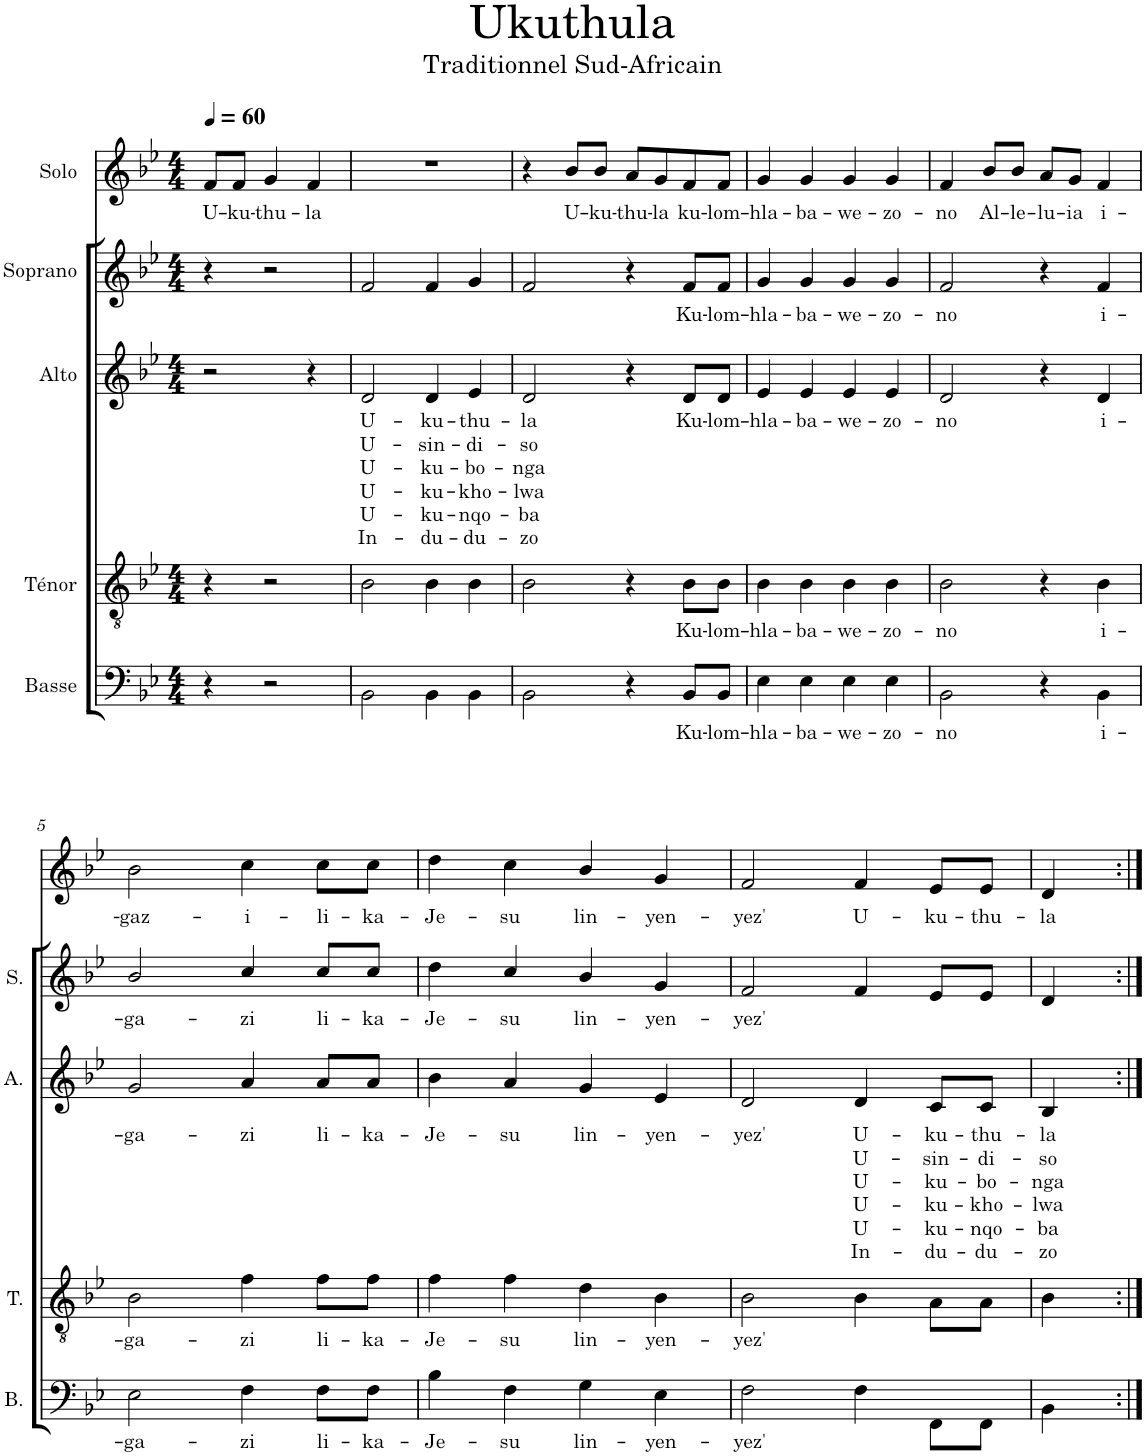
**kern	**text	**kern	**text	**kern	**text	**text	**text	**text	**text	**text	**kern	**text	**kern	**text
*part5	*part5	*part4	*part4	*part3	*part3	*part3	*part3	*part3	*part3	*part3	*part2	*part2	*part1	*part1
*staff5	*staff5	*staff4	*staff4	*staff3	*staff3	*staff3	*staff3	*staff3	*staff3	*staff3	*staff2	*staff2	*staff1	*staff1
*I"Basse	*	*I"Ténor	*	*I"Alto	*	*	*	*	*	*	*I"Soprano	*	*I"Solo	*
*I'B.	*	*I'T.	*	*I'A.	*	*	*	*	*	*	*I'S.	*	*	*
*clefF4	*	*clefGv2	*	*clefG2	*	*	*	*	*	*	*clefG2	*	*clefG2	*
*k[b-e-]	*	*k[b-e-]	*	*k[b-e-]	*	*	*	*	*	*	*k[b-e-]	*	*k[b-e-]	*
*M4/4	*	*M4/4	*	*M4/4	*	*	*	*	*	*	*M4/4	*	*M4/4	*
*MM60	*	*MM60	*	*MM60	*	*	*	*	*	*	*MM60	*	*MM60	*
=	=	=	=	=	=	=	=	=	=	=	=	=	=	=
!	!	!	!	!	!	!	!	!	!	!	!	!	!	!LO:LY:b
4r	.	4r	.	2r	.	.	.	.	.	.	4r	.	8f/L	U-
!	!	!	!	!	!	!	!	!	!	!	!	!	!	!LO:LY:b
.	.	.	.	.	.	.	.	.	.	.	.	.	8f/J	-ku-
!	!	!	!	!	!	!	!	!	!	!	!	!	!	!LO:LY:b
2r	.	2r	.	.	.	.	.	.	.	.	2r	.	4g/	-thu-
!	!	!	!	!	!	!	!	!	!	!	!	!	!	!LO:LY:b
.	.	.	.	4r	.	.	.	.	.	.	.	.	4f/	-la
=1	=1	=1	=1	=1	=1	=1	=1	=1	=1	=1	=1	=1	=1	=1
!	!	!	!	!	!LO:LY:b	!LO:LY:b	!LO:LY:b	!LO:LY:b	!LO:LY:b	!LO:LY:b	!	!	!	!
2BB-\	.	2B-\	.	2d/	U-	U-	U-	U-	U-	In-	2f/	.	1r	.
!	!	!	!	!	!LO:LY:b	!LO:LY:b	!LO:LY:b	!LO:LY:b	!LO:LY:b	!LO:LY:b	!	!	!	!
4BB-\	.	4B-\	.	4d/	-ku-	-sin-	-ku-	-ku-	-ku-	-du-	4f/	.	.	.
!	!	!	!	!	!LO:LY:b	!LO:LY:b	!LO:LY:b	!LO:LY:b	!LO:LY:b	!LO:LY:b	!	!	!	!
4BB-\	.	4B-\	.	4e-/	-thu-	-di-	-bo-	-kho-	-nqo-	-du-	4g/	.	.	.
=2	=2	=2	=2	=2	=2	=2	=2	=2	=2	=2	=2	=2	=2	=2
!	!	!	!	!	!LO:LY:b	!LO:LY:b	!LO:LY:b	!LO:LY:b	!LO:LY:b	!LO:LY:b	!	!	!	!
2BB-\	.	2B-\	.	2d/	-la	-so	-nga	-lwa	-ba	-zo	2f/	.	4r	.
!	!	!	!	!	!	!	!	!	!	!	!	!	!	!LO:LY:b
.	.	.	.	.	.	.	.	.	.	.	.	.	8b-/L	U-
!	!	!	!	!	!	!	!	!	!	!	!	!	!	!LO:LY:b
.	.	.	.	.	.	.	.	.	.	.	.	.	8b-/J	-ku-
!	!	!	!	!	!	!	!	!	!	!	!	!	!	!LO:LY:b
4r	.	4r	.	4r	.	.	.	.	.	.	4r	.	8a/L	-thu-
!	!	!	!	!	!	!	!	!	!	!	!	!	!	!LO:LY:b
.	.	.	.	.	.	.	.	.	.	.	.	.	8g/	-la
!	!LO:LY:b	!	!LO:LY:b	!	!LO:LY:b	!	!	!	!	!	!	!LO:LY:b	!	!LO:LY:b
8BB-/L	Ku-	8B-\L	Ku-	8d/L	Ku-	.	.	.	.	.	8f/L	Ku-	8f/	ku-
!	!LO:LY:b	!	!LO:LY:b	!	!LO:LY:b	!	!	!	!	!	!	!LO:LY:b	!	!LO:LY:b
8BB-/J	-lom-	8B-\J	-lom-	8d/J	-lom-	.	.	.	.	.	8f/J	-lom-	8f/J	-lom-
=3	=3	=3	=3	=3	=3	=3	=3	=3	=3	=3	=3	=3	=3	=3
!	!LO:LY:b	!	!LO:LY:b	!	!LO:LY:b	!	!	!	!	!	!	!LO:LY:b	!	!LO:LY:b
4E-\	-hla-	4B-\	-hla-	4e-/	-hla-	.	.	.	.	.	4g/	-hla-	4g/	-hla-
!	!LO:LY:b	!	!LO:LY:b	!	!LO:LY:b	!	!	!	!	!	!	!LO:LY:b	!	!LO:LY:b
4E-\	-ba-	4B-\	-ba-	4e-/	-ba-	.	.	.	.	.	4g/	-ba-	4g/	-ba-
!	!LO:LY:b	!	!LO:LY:b	!	!LO:LY:b	!	!	!	!	!	!	!LO:LY:b	!	!LO:LY:b
4E-\	-we-	4B-\	-we-	4e-/	-we-	.	.	.	.	.	4g/	-we-	4g/	-we-
!	!LO:LY:b	!	!LO:LY:b	!	!LO:LY:b	!	!	!	!	!	!	!LO:LY:b	!	!LO:LY:b
4E-\	-zo-	4B-\	-zo-	4e-/	-zo-	.	.	.	.	.	4g/	-zo-	4g/	-zo-
=4	=4	=4	=4	=4	=4	=4	=4	=4	=4	=4	=4	=4	=4	=4
!	!LO:LY:b	!	!LO:LY:b	!	!LO:LY:b	!	!	!	!	!	!	!LO:LY:b	!	!LO:LY:b
2BB-\	-no	2B-\	-no	2d/	-no	.	.	.	.	.	2f/	-no	4f/	-no
!	!	!	!	!	!	!	!	!	!	!	!	!	!	!LO:LY:b
.	.	.	.	.	.	.	.	.	.	.	.	.	8b-/L	Al-
!	!	!	!	!	!	!	!	!	!	!	!	!	!	!LO:LY:b
.	.	.	.	.	.	.	.	.	.	.	.	.	8b-/J	-le-
!	!	!	!	!	!	!	!	!	!	!	!	!	!	!LO:LY:b
4r	.	4r	.	4r	.	.	.	.	.	.	4r	.	8a/L	-lu-
!	!	!	!	!	!	!	!	!	!	!	!	!	!	!LO:LY:b
.	.	.	.	.	.	.	.	.	.	.	.	.	8g/J	-ia
!	!LO:LY:b	!	!LO:LY:b	!	!LO:LY:b	!	!	!	!	!	!	!LO:LY:b	!	!LO:LY:b
4BB-\	i-	4B-\	i-	4d/	i-	.	.	.	.	.	4f/	i-	4f/	i-
!!LO:LB:g=z
=5	=5	=5	=5	=5	=5	=5	=5	=5	=5	=5	=5	=5	=5	=5
!	!LO:LY:b	!	!LO:LY:b	!	!LO:LY:b	!	!	!	!	!	!	!LO:LY:b	!	!LO:LY:b
2E-\	-ga-	2B-\	-ga-	2g/	-ga-	.	.	.	.	.	2b-/	-ga-	2b-\	-gaz-
!	!LO:LY:b	!	!LO:LY:b	!	!LO:LY:b	!	!	!	!	!	!	!LO:LY:b	!	!LO:LY:b
4F\	-zi	4f\	-zi	4a/	-zi	.	.	.	.	.	4cc/	-zi	4cc\	-i-
!	!LO:LY:b	!	!LO:LY:b	!	!LO:LY:b	!	!	!	!	!	!	!LO:LY:b	!	!LO:LY:b
8F\L	li-	8f\L	li-	8a/L	li-	.	.	.	.	.	8cc/L	li-	8cc\L	-li-
!	!LO:LY:b	!	!LO:LY:b	!	!LO:LY:b	!	!	!	!	!	!	!LO:LY:b	!	!LO:LY:b
8F\J	-ka-	8f\J	-ka-	8a/J	-ka-	.	.	.	.	.	8cc/J	-ka-	8cc\J	-ka-
=6	=6	=6	=6	=6	=6	=6	=6	=6	=6	=6	=6	=6	=6	=6
!	!LO:LY:b	!	!LO:LY:b	!	!LO:LY:b	!	!	!	!	!	!	!LO:LY:b	!	!LO:LY:b
4B-\	-Je-	4f\	-Je-	4b-\	-Je-	.	.	.	.	.	4dd\	-Je-	4dd\	-Je-
!	!LO:LY:b	!	!LO:LY:b	!	!LO:LY:b	!	!	!	!	!	!	!LO:LY:b	!	!LO:LY:b
4F\	-su	4f\	-su	4a/	-su	.	.	.	.	.	4cc/	-su	4cc\	-su
!	!LO:LY:b	!	!LO:LY:b	!	!LO:LY:b	!	!	!	!	!	!	!LO:LY:b	!	!LO:LY:b
4G\	lin-	4d\	lin-	4g/	lin-	.	.	.	.	.	4b-/	lin-	4b-/	lin-
!	!LO:LY:b	!	!LO:LY:b	!	!LO:LY:b	!	!	!	!	!	!	!LO:LY:b	!	!LO:LY:b
4E-\	-yen-	4B-\	-yen-	4e-/	-yen-	.	.	.	.	.	4g/	-yen-	4g/	-yen-
=7	=7	=7	=7	=7	=7	=7	=7	=7	=7	=7	=7	=7	=7	=7
!	!LO:LY:b	!	!LO:LY:b	!	!LO:LY:b	!	!	!	!	!	!	!LO:LY:b	!	!LO:LY:b
2F\	-yez'	2B-\	-yez'	2d/	-yez'	.	.	.	.	.	2f/	-yez'	2f/	-yez'
!	!	!	!	!	!LO:LY:b	!LO:LY:b	!LO:LY:b	!LO:LY:b	!LO:LY:b	!LO:LY:b	!	!	!	!LO:LY:b
4F\	.	4B-\	.	4d/	U-	U-	U-	U-	U-	In-	4f/	.	4f/	U-
!	!	!	!	!	!LO:LY:b	!LO:LY:b	!LO:LY:b	!LO:LY:b	!LO:LY:b	!LO:LY:b	!	!	!	!LO:LY:b
8FF\L	.	8A\L	.	8c/L	-ku-	-sin-	-ku-	-ku-	-ku-	-du-	8e-/L	.	8e-/L	-ku-
!	!	!	!	!	!LO:LY:b	!LO:LY:b	!LO:LY:b	!LO:LY:b	!LO:LY:b	!LO:LY:b	!	!	!	!LO:LY:b
8FF\J	.	8A\J	.	8c/J	-thu-	-di-	-bo-	-kho-	-nqo-	-du-	8e-/J	.	8e-/J	-thu-
=8	=8	=8	=8	=8	=8	=8	=8	=8	=8	=8	=8	=8	=8	=8
!	!	!	!	!	!LO:LY:b	!LO:LY:b	!LO:LY:b	!LO:LY:b	!LO:LY:b	!LO:LY:b	!	!	!	!LO:LY:b
4BB-\	.	4B-\	.	4B-/	-la	-so	-nga	-lwa	-ba	-zo	4d/	.	4d/	-la
=:|!	=:|!	=:|!	=:|!	=:|!	=:|!	=:|!	=:|!	=:|!	=:|!	=:|!	=:|!	=:|!	=:|!	=:|!
*-	*-	*-	*-	*-	*-	*-	*-	*-	*-	*-	*-	*-	*-	*-
